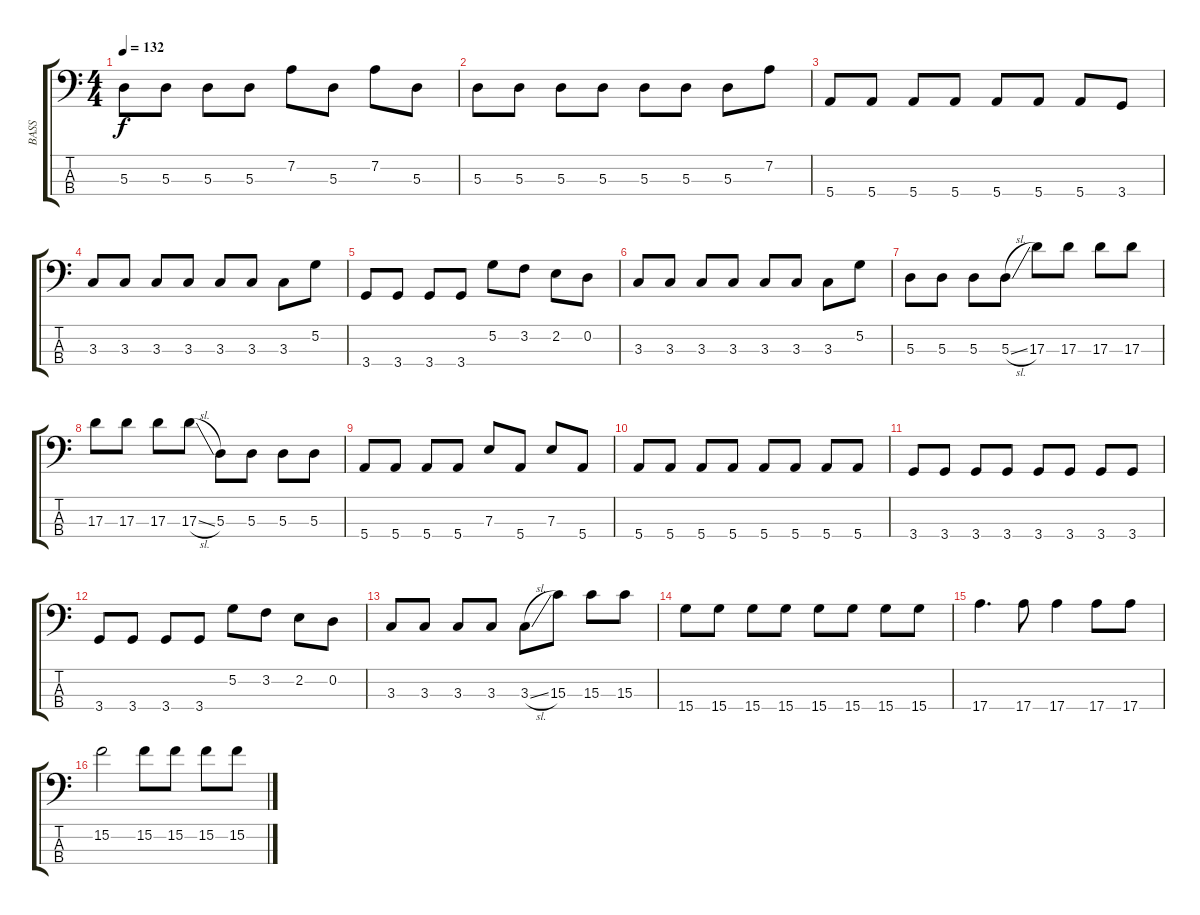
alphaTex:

\track ("BASS" "BASS") {instrument electricbasspick}
\staff {score tabs}
\tuning (G2 D2 A1 E1) {hide}
\ts (4 4)
\tempo 132
\clef f4
\ks c
5.3.8{dy f} 5.3.8 5.3.8 5.3.8 7.2.8 5.3.8 7.2.8 5.3.8 |
5.3.8 5.3.8 5.3.8 5.3.8 5.3.8 5.3.8 5.3.8 7.2.8 |
5.4.8 5.4.8 5.4.8 5.4.8 5.4.8 5.4.8 5.4.8 3.4.8 |
3.3.8 3.3.8 3.3.8 3.3.8 3.3.8 3.3.8 3.3.8 5.2.8 |
3.4.8 3.4.8 3.4.8 3.4.8 5.2.8 3.2.8 2.2.8 0.2.8 |
3.3.8 3.3.8 3.3.8 3.3.8 3.3.8 3.3.8 3.3.8 5.2.8 |
5.3.8 5.3.8 5.3.8 5.3{sl}.8 17.3.8 17.3.8 17.3.8 17.3.8 |
17.3.8 17.3.8 17.3.8 17.3{sl}.8 5.3.8 5.3.8 5.3.8 5.3.8 |
5.4.8 5.4.8 5.4.8 5.4.8 7.3.8 5.4.8 7.3.8 5.4.8 |
5.4.8 5.4.8 5.4.8 5.4.8 5.4.8 5.4.8 5.4.8 5.4.8 |
3.4.8 3.4.8 3.4.8 3.4.8 3.4.8 3.4.8 3.4.8 3.4.8 |
3.4.8 3.4.8 3.4.8 3.4.8 5.2.8 3.2.8 2.2.8 0.2.8 |
3.3.8 3.3.8 3.3.8 3.3.8 3.3{sl}.8 15.3.8 15.3.8 15.3.8 |
15.4.8 15.4.8 15.4.8 15.4.8 15.4.8 15.4.8 15.4.8 15.4.8 |
17.4.4{d} 17.4.8 17.4.4 17.4.8 17.4.8 |
15.2.2 15.2.8 15.2.8 15.2.8 15.2.8
